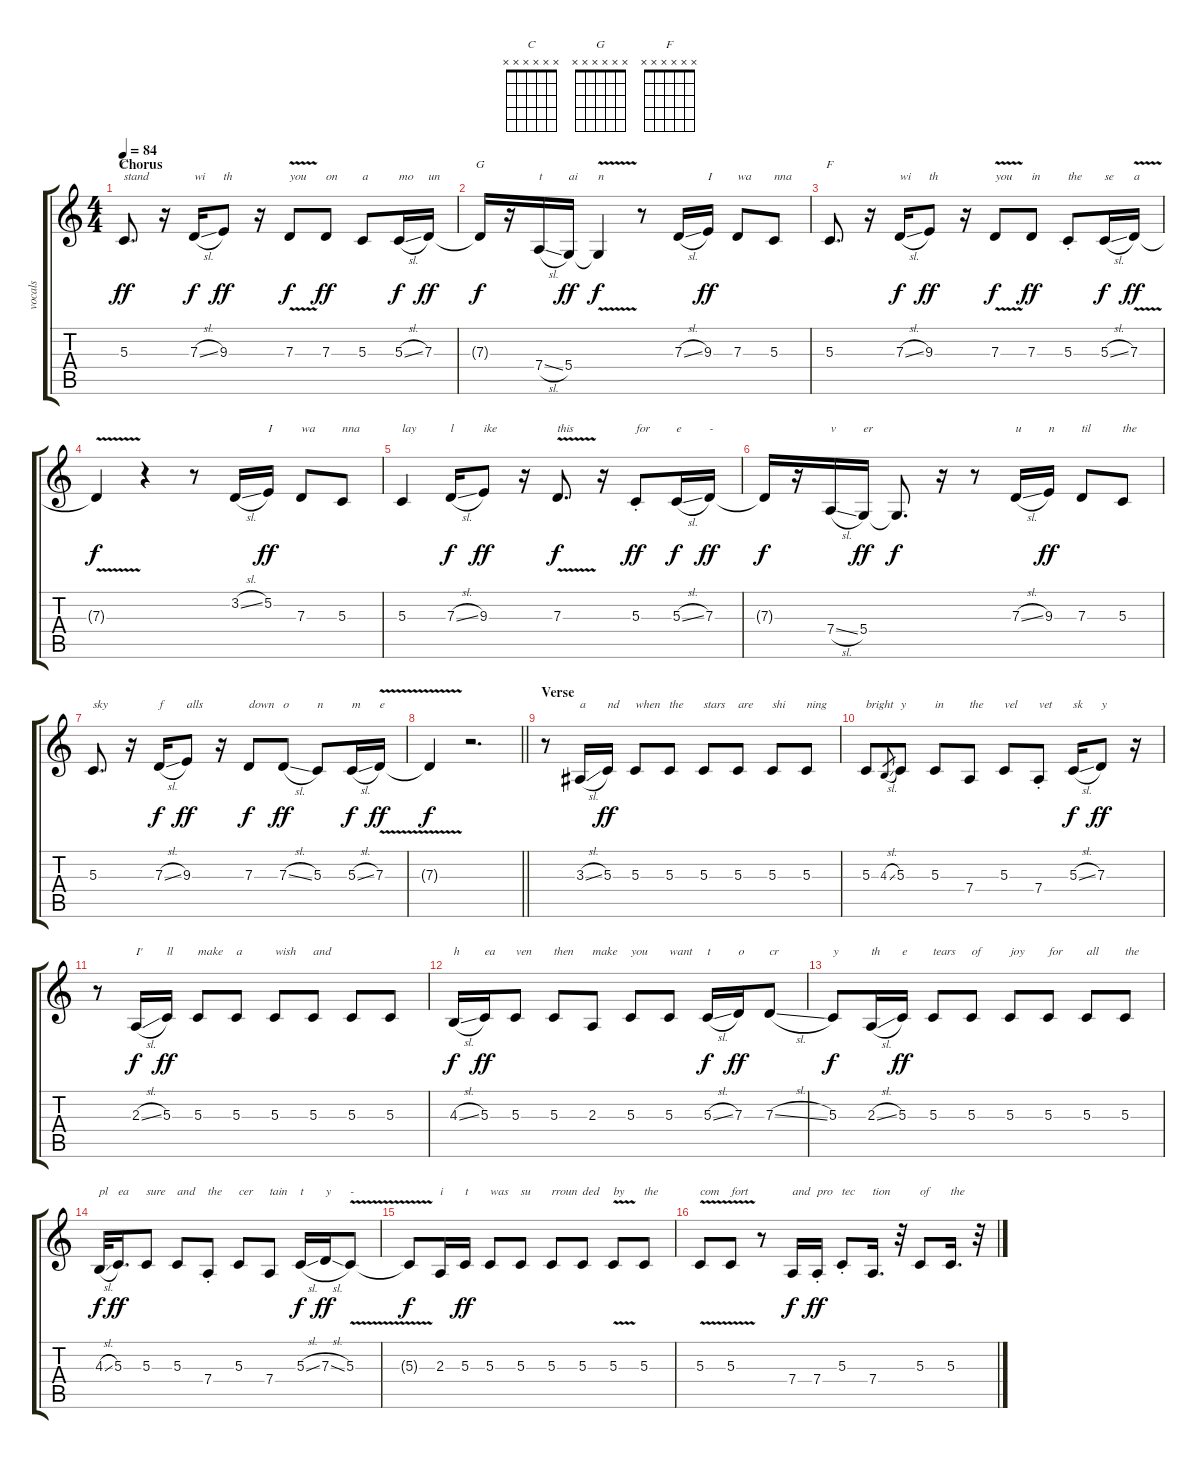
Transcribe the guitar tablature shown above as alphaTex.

\track ("vocals" "vocals") {instrument lead2sawtooth}
\staff {score tabs}
\tuning (E4 B3 G3 D3 A2 E2) {hide}
\chord ("C" x x x x x x)
\chord ("G" x x x x x x)
\chord ("F" x x x x x x)
\ts (4 4)
\section ("" "Chorus")
\tempo 84
\clef g2
\ks c
5.3.8{d ch "C" txt "stand" dy ff} r.16 7.3{sl}.16{txt "wi" dy f} 9.3.8{txt "th" dy ff} r.16 7.3{v}.8{txt "you" dy f} 7.3.8{txt "on" dy ff} 5.3.8{txt "a"} 5.3{sl}.16{txt "mo" dy f} 7.3.16{txt "un" dy ff} |
7.3{t}.16{ch "G" dy f} r.16 7.4{sl}.16{txt "t"} 5.4.16{txt "ai" dy ff} 5.4{v t}.4{txt "n" dy f} r.8 7.3{sl}.16 9.3.16{txt "I" dy ff} 7.3.8{txt "wa"} 5.3.8{txt "nna"} |
5.3.8{d ch "F"} r.16 7.3{sl}.16{txt "wi" dy f} 9.3.8{txt "th" dy ff} r.16 7.3{v}.8{txt "you" dy f} 7.3.8{txt "in" dy ff} 5.3{st}.8{txt "the"} 5.3{sl}.16{txt "se" dy f} 7.3{v}.16{txt "a" dy ff} |
7.3{v t}.4{dy f} r.4 r.8 3.2{sl}.16 5.2.16{txt "I" dy ff} 7.3.8{txt "wa"} 5.3.8{txt "nna"} |
5.3.4{txt "lay"} 7.3{sl}.16{txt "l" dy f} 9.3.8{txt "ike" dy ff} r.16 7.3{v}.8{d txt "this" dy f} r.16 5.3{st}.8{txt "for" dy ff} 5.3{sl}.16{txt "e" dy f} 7.3.16{txt "-" dy ff} |
7.3{t}.16{dy f} r.16 7.4{sl}.16{txt "v"} 5.4.16{txt "er" dy ff} 5.4{t}.8{d dy f} r.16 r.8 7.3{sl}.16{txt "u"} 9.3.16{txt "n" dy ff} 7.3.8{txt "til"} 5.3.8{txt "the"} |
5.3.8{d txt "sky"} r.16 7.3{sl}.16{txt "f" dy f} 9.3.8{txt "alls" dy ff} r.16 7.3.8{txt "down" dy f} 7.3{sl}.8{txt "o" dy ff} 5.3.8{txt "n"} 5.3{sl}.16{txt "m" dy f} 7.3{v}.16{txt "e" dy ff} |
\barLineRight lightlight
7.3{t}.4{dy f} r.2{d} |
\section ("" "Verse")
r.8 3.3{sl}.16{txt "a"} 5.3.16{txt "nd" dy ff} 5.3.8{txt "when"} 5.3.8{txt "the"} 5.3.8{txt "stars"} 5.3.8{txt "are"} 5.3.8{txt "shi"} 5.3.8{txt "ning"} |
5.3.8{txt "bright"} 4.3{sl}.8{gr} 5.3.8{txt "y"} 5.3.8{txt "in"} 7.4.8{txt "the"} 5.3.8{txt "vel"} 7.4{st}.8{txt "vet"} 5.3{sl}.16{txt "sk" dy f} 7.3.8{txt "y" dy ff} r.16 |
r.8 2.3{sl}.16{txt "I'" dy f} 5.3.16{txt "ll" dy ff} 5.3.8{txt "make"} 5.3.8{txt "a"} 5.3.8{txt "wish"} 5.3.8{txt "and"} 5.3.8 5.3.8 |
4.3{sl}.16{txt "h" dy f} 5.3.16{txt "ea" dy ff} 5.3.8{txt "ven"} 5.3.8{txt "then"} 2.3.8{txt "make"} 5.3.8{txt "you"} 5.3.8{txt "want"} 5.3{sl}.16{txt "t" dy f} 7.3.16{txt "o" dy ff} 7.3{sl}.8{txt "cr"} |
5.3.8{txt "y" dy f} 2.3{sl}.16{txt "th"} 5.3.16{txt "e" dy ff} 5.3.8{txt "tears"} 5.3.8{txt "of"} 5.3.8{txt "joy"} 5.3.8{txt "for"} 5.3.8{txt "all"} 5.3.8{txt "the"} |
4.3{sl}.32{txt "pl" dy f} 5.3.16{d txt "ea" dy ff} 5.3.8{txt "sure"} 5.3.8{txt "and"} 7.4{st}.8{txt "the"} 5.3.8{txt "cer"} 7.4.8{txt "tain"} 5.3{sl}.16{txt "t" dy f} 7.3{sl}.16{txt "y" dy ff} 5.3{v}.8{txt "-"} |
5.3{t}.8{dy f} 2.3.16{txt "i"} 5.3.16{txt "t" dy ff} 5.3.8{txt "was"} 5.3.8{txt "su"} 5.3.8{txt "rroun"} 5.3.8{txt "ded"} 5.3{v}.8{txt "by"} 5.3.8{txt "the"} |
5.3{v}.8{txt "com"} 5.3{v}.8{txt "fort"} r.8 7.4.16{txt "and" dy f} 7.4{st}.16{txt "pro" dy ff} 5.3{st}.8{txt "tec"} 7.4.16{d txt "tion"} r.32 5.3.8{txt "of"} 5.3.16{d txt "the"} r.32
